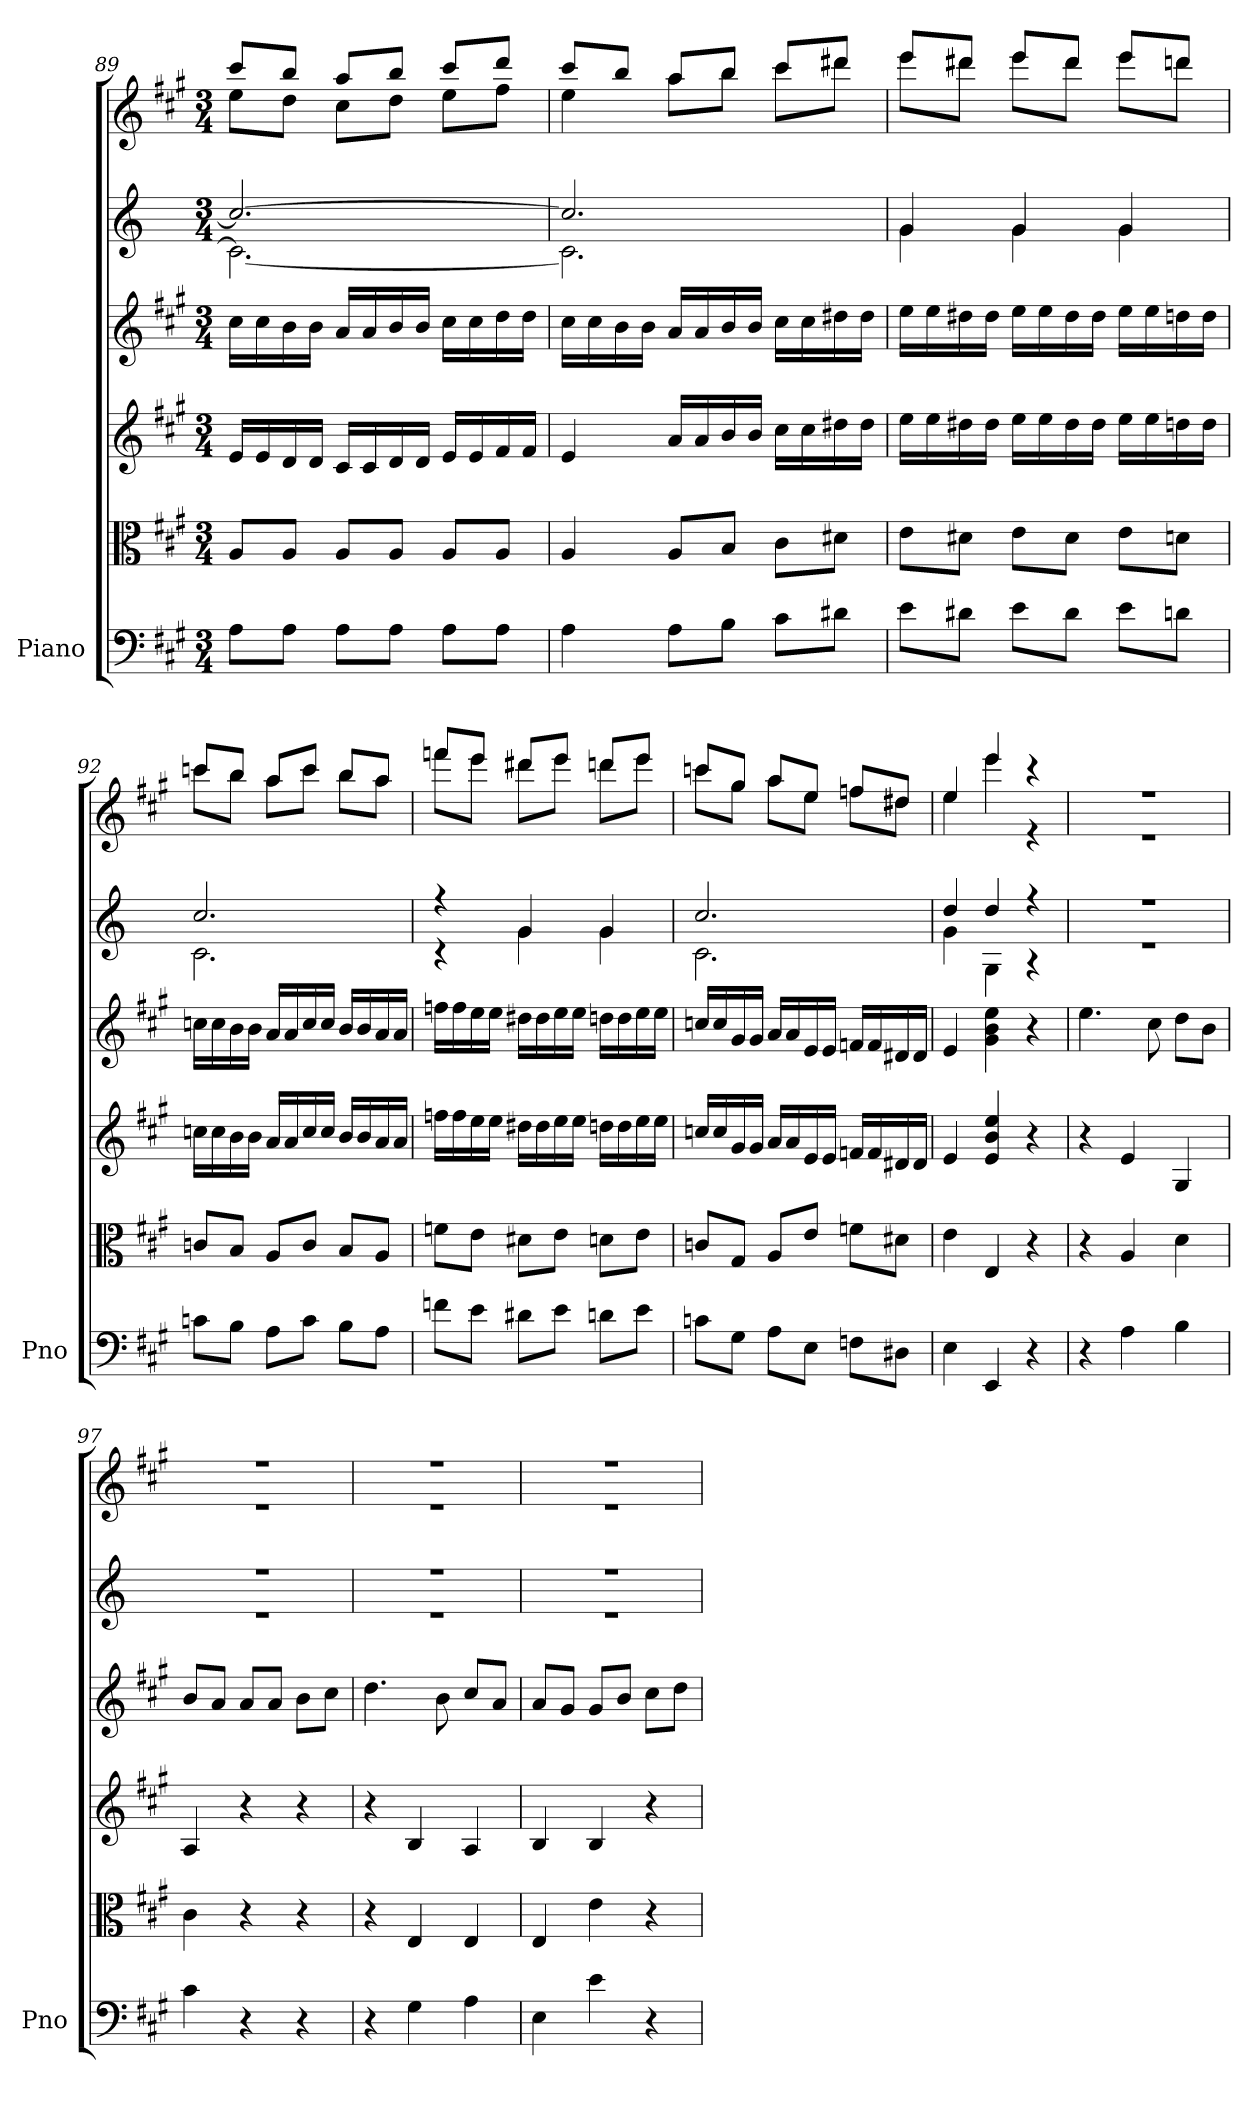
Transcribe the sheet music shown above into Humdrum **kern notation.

**kern	**kern	**kern	**kern	**kern	**kern
*part1	*part1	*part1	*part1	*part1	*part1
*staff6	*staff5	*staff4	*staff3	*staff2	*staff1
*I"Piano	*	*	*	*	*
*I'Pno	*	*	*	*	*
*clefF4	*clefC3	*	*	*	*
*k[f#c#g#]	*k[f#c#g#]	*k[f#c#g#]	*k[f#c#g#]	*k[]	*k[f#c#g#]
*A:	*A:	*A:	*A:	*C:	*A:
*M3/4	*M3/4	*M3/4	*M3/4	*M3/4	*M3/4
=89	=89	=89	=89	=89	=89
*	*	*	*	*^	*^
8A\L	8A/L	16e/LL	16cc#\LL	2.cc/_	2.c\_	8ccc#/L	8ee\L
.	.	16e/	16cc#\	.	.	.	.
8A\J	8A/J	16d/	16b\	.	.	8bb/J	8dd\J
.	.	16d/JJ	16b\JJ	.	.	.	.
8A\L	8A/L	16c#/LL	16a/LL	.	.	8aa/L	8cc#\L
.	.	16c#/	16a/	.	.	.	.
8A\J	8A/J	16d/	16b/	.	.	8bb/J	8dd\J
.	.	16d/JJ	16b/JJ	.	.	.	.
8A\L	8A/L	16e/LL	16cc#\LL	.	.	8ccc#/L	8ee\L
.	.	16e/	16cc#\	.	.	.	.
8A\J	8A/J	16f#/	16dd\	.	.	8ddd/J	8ff#\J
.	.	16f#/JJ	16dd\JJ	.	.	.	.
!!LO:LB:g=z	!!
=90	=90	=90	=90	=90	=90	=90	=90
4A\	4A/	4e/	16cc#\LL	2.cc/]	2.c\]	8ccc#/L	4ee\
.	.	.	16cc#\	.	.	.	.
.	.	.	16b\	.	.	8bb/J	.
.	.	.	16b\JJ	.	.	.	.
8A\L	8A/L	16a/LL	16a/LL	.	.	8aa/L	8aa\L
.	.	16a/	16a/	.	.	.	.
8B\J	8B/J	16b/	16b/	.	.	8bb/J	8bb\J
.	.	16b/JJ	16b/JJ	.	.	.	.
8c#\L	8c#\L	16cc#\LL	16cc#\LL	.	.	8ccc#/L	8ccc#\L
.	.	16cc#\	16cc#\	.	.	.	.
8d#X\J	8d#X\J	16dd#X\	16dd#X\	.	.	8ddd#X/J	8ddd#\J
.	.	16dd#\JJ	16dd#\JJ	.	.	.	.
!!LO:LB:g=z	!!
=91	=91	=91	=91	=91	=91	=91	=91
8e\L	8e\L	16ee\LL	16ee\LL	4g/	4g\	8eee/L	8eee\L
.	.	16ee\	16ee\	.	.	.	.
8d#X\J	8d#X\J	16dd#X\	16dd#X\	.	.	8ddd#X/J	8ddd#\J
.	.	16dd#\JJ	16dd#\JJ	.	.	.	.
8e\L	8e\L	16ee\LL	16ee\LL	4g/	4g\	8eee/L	8eee\L
.	.	16ee\	16ee\	.	.	.	.
8d#\J	8d#\J	16dd#\	16dd#\	.	.	8ddd#/J	8ddd#\J
.	.	16dd#\JJ	16dd#\JJ	.	.	.	.
8e\L	8e\L	16ee\LL	16ee\LL	4g/	4g\	8eee/L	8eee\L
.	.	16ee\	16ee\	.	.	.	.
8dn\J	8dn\J	16ddn\	16ddn\	.	.	8dddn/J	8ddd\J
.	.	16dd\JJ	16dd\JJ	.	.	.	.
=92	=92	=92	=92	=92	=92	=92	=92
8cn\L	8cn/L	16ccn\LL	16ccn\LL	2.cc/	2.c\	8cccn/L	8ccc\L
.	.	16cc\	16cc\	.	.	.	.
8B\J	8B/J	16b\	16b\	.	.	8bb/J	8bb\J
.	.	16b\JJ	16b\JJ	.	.	.	.
8A\L	8A/L	16a/LL	16a/LL	.	.	8aa/L	8aa\L
.	.	16a/	16a/	.	.	.	.
8c\J	8c/J	16cc/	16cc/	.	.	8ccc/J	8ccc\J
.	.	16cc/JJ	16cc/JJ	.	.	.	.
8B\L	8B/L	16b/LL	16b/LL	.	.	8bb/L	8bb\L
.	.	16b/	16b/	.	.	.	.
8A\J	8A/J	16a/	16a/	.	.	8aa/J	8aa\J
.	.	16a/JJ	16a/JJ	.	.	.	.
=93	=93	=93	=93	=93	=93	=93	=93
8fn\L	8fn\L	16ffn\LL	16ffn\LL	4r	4r	8fffn/L	8fff\L
.	.	16ff\	16ff\	.	.	.	.
8e\J	8e\J	16ee\	16ee\	.	.	8eee/J	8eee\J
.	.	16ee\JJ	16ee\JJ	.	.	.	.
8d#X\L	8d#X\L	16dd#X\LL	16dd#X\LL	4g/	4g\	8ddd#X/L	8ddd#\L
.	.	16dd#\	16dd#\	.	.	.	.
8e\J	8e\J	16ee\	16ee\	.	.	8eee/J	8eee\J
.	.	16ee\JJ	16ee\JJ	.	.	.	.
8dn\L	8dn\L	16ddn\LL	16ddn\LL	4g/	4g\	8dddn/L	8ddd\L
.	.	16dd\	16dd\	.	.	.	.
8e\J	8e\J	16ee\	16ee\	.	.	8eee/J	8eee\J
.	.	16ee\JJ	16ee\JJ	.	.	.	.
=94	=94	=94	=94	=94	=94	=94	=94
8cn\L	8cn/L	16ccn/LL	16ccn/LL	2.cc/	2.c\	8cccn/L	8ccc\L
.	.	16cc/	16cc/	.	.	.	.
8G#\J	8G#/J	16g#/	16g#/	.	.	8gg#/J	8gg#\J
.	.	16g#/JJ	16g#/JJ	.	.	.	.
8A\L	8A/L	16a/LL	16a/LL	.	.	8aa/L	8aa\L
.	.	16a/	16a/	.	.	.	.
8E\J	8e/J	16e/	16e/	.	.	8ee/J	8ee\J
.	.	16e/JJ	16e/JJ	.	.	.	.
8Fn\L	8fn\L	16fn/LL	16fn/LL	.	.	8ffn/L	8ff\L
.	.	16f/	16f/	.	.	.	.
8D#X\J	8d#X\J	16d#X/	16d#X/	.	.	8dd#X/J	8dd#\J
.	.	16d#/JJ	16d#/JJ	.	.	.	.
=95	=95	=95	=95	=95	=95	=95	=95
4E\	4e\	4e/	4e/	4dd/	4g\	4ee/	4ee\
4EE/	4E/	4e/ 4b/ 4ee/	4g#\ 4b\ 4ee\	4dd/	4G\	4eee/	4eee\
4r	4r	4r	4r	4r	4r	4r	4r
!!LO:PB:g=z	!!
=96	=96	=96	=96	=96	=96	=96	=96
4r	4r	4r	4.ee\	2.r	2.r	2.r	2.r
4A\	4A/	4e/	.	.	.	.	.
.	.	.	8cc#\	.	.	.	.
4B\	4d\	4G#/	8dd\L	.	.	.	.
.	.	.	8b\J	.	.	.	.
=97	=97	=97	=97	=97	=97	=97	=97
4c#\	4c#\	4A/	8b/L	2.r	2.r	2.r	2.r
.	.	.	8a/J	.	.	.	.
4r	4r	4r	8a/L	.	.	.	.
.	.	.	8a/J	.	.	.	.
4r	4r	4r	8b\L	.	.	.	.
.	.	.	8cc#\J	.	.	.	.
=98	=98	=98	=98	=98	=98	=98	=98
4r	4r	4r	4.dd\	2.r	2.r	2.r	2.r
4G#\	4E/	4B/	.	.	.	.	.
.	.	.	8b\	.	.	.	.
4A\	4E/	4A/	8cc#/L	.	.	.	.
.	.	.	8a/J	.	.	.	.
=99	=99	=99	=99	=99	=99	=99	=99
4E\	4E/	4B/	8a/L	2.r	2.r	2.r	2.r
.	.	.	8g#/J	.	.	.	.
4e\	4e\	4B/	8g#/L	.	.	.	.
.	.	.	8b/J	.	.	.	.
4r	4r	4r	8cc#\L	.	.	.	.
.	.	.	8dd\J	.	.	.	.
*	*	*	*	*v	*v	*	*
*	*	*	*	*	*v	*v
=	=	=	=	=	=
*-	*-	*-	*-	*-	*-
